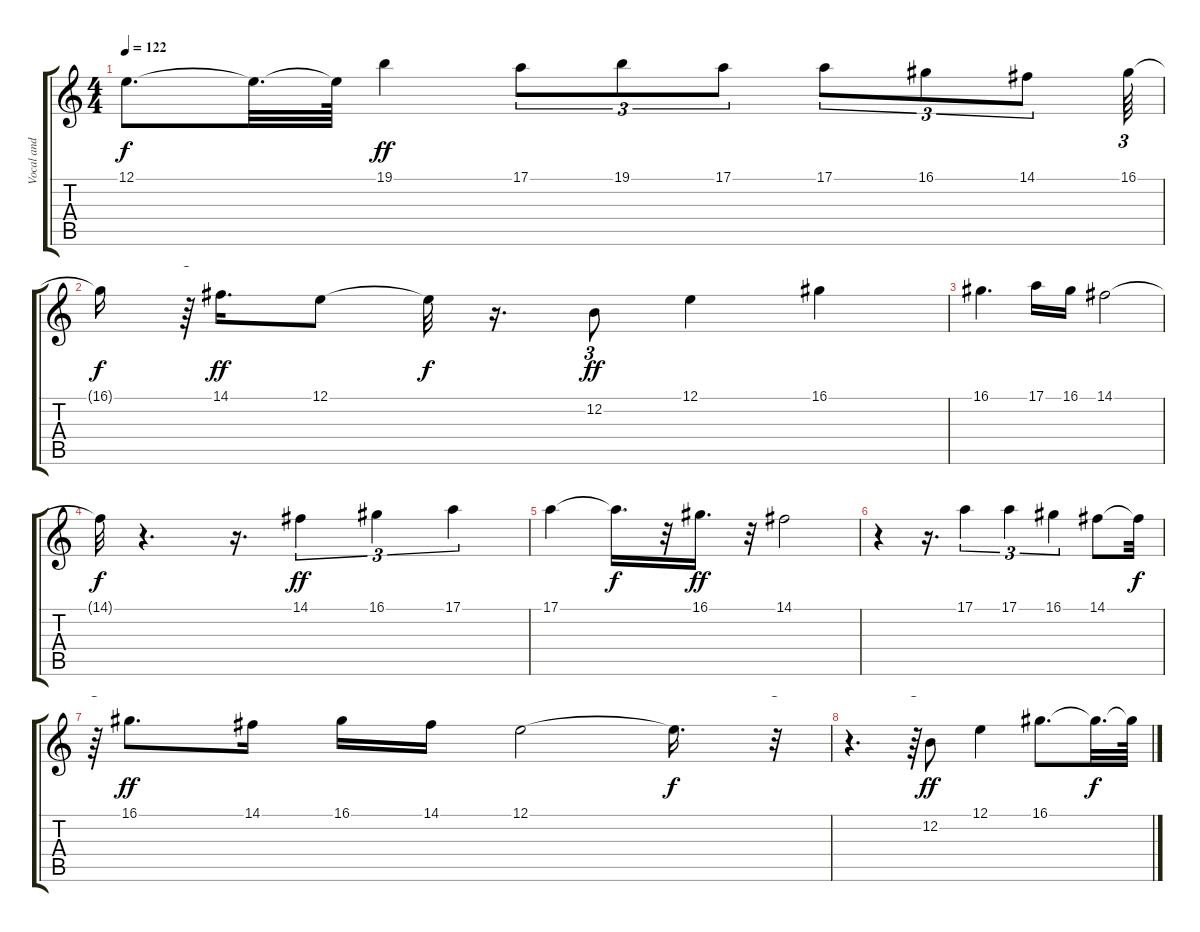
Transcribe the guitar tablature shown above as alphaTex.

\track ("Vocal and Telephone ring" "Vocal and ") {instrument flute}
\staff {score tabs}
\tuning (E4 B3 G3 D3 A2 E2) {hide}
\ts (4 4)
\tempo 122
\clef g2
\ks c
12.1{t}.8{d dy f} 12.1{t}.32{d} 12.1{t}.64 19.1.4{dy ff} 17.1.8{tu (3 2)} 19.1.8{tu (3 2)} 17.1.8{tu (3 2)} 17.1.8{tu (3 2)} 16.1.8{tu (3 2)} 14.1.8{tu (3 2)} 16.1.64{tu (3 2)} |
16.1{t}.16{dy f} r.64{tu (3 2)} 14.1.16{d dy ff} 12.1.8 12.1{t}.32{dy f} r.16{d} 12.2.8{tu (3 2) dy ff} 12.1.4 16.1.4 |
16.1.4{d} 17.1.16 16.1.16 14.1.2 |
14.1{t}.32{dy f} r.4{d} r.16{d} 14.1.4{tu (3 2) dy ff} 16.1.4{tu (3 2)} 17.1.4{tu (3 2)} |
17.1.4 17.1{t}.16{d dy f} r.32 16.1.16{d dy ff} r.32 14.1.2 |
r.4 r.16{d} 17.1.4{tu (3 2)} 17.1.4{tu (3 2)} 16.1.4{tu (3 2)} 14.1.8 14.1{t}.32{dy f} |
r.64{tu (3 2)} 16.1.8{d dy ff} 14.1.16 16.1.16 14.1.16 12.1.2 12.1{t}.16{d dy f} r.32{tu (3 2)} |
r.4{d} r.64{tu (3 2)} 12.2.8{dy ff} 12.1.4 16.1.8{d} 16.1{t}.32{d dy f} 16.1{t}.64
